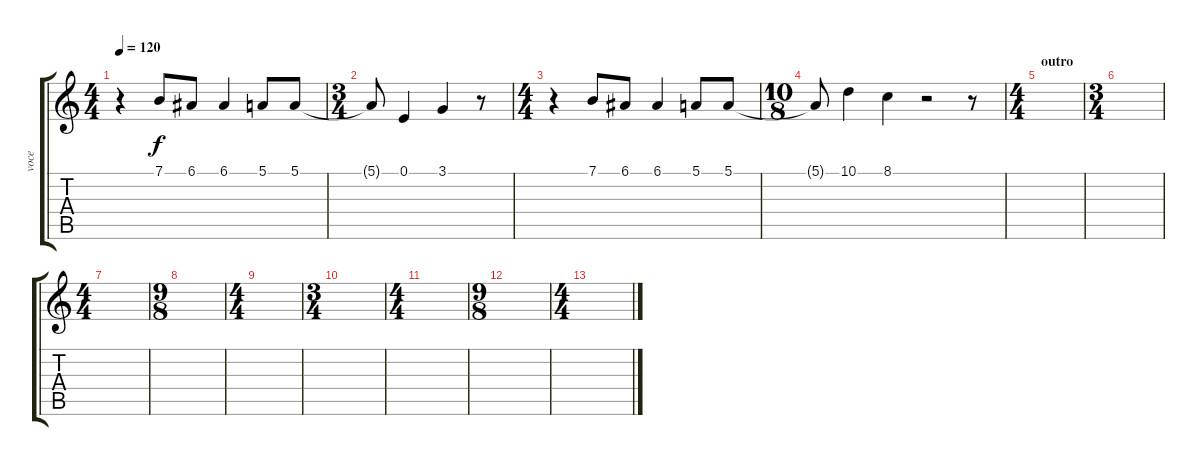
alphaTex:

\track ("voce" "voce") {instrument baritonesax}
\staff {score tabs}
\tuning (E4 B3 G3 D3 A2 E2) {hide}
\ts (4 4)
\tempo 120
\clef g2
\ks c
r.4{dy f} 7.1.8 6.1.8 6.1.4 5.1.8 5.1.8 |
\ts (3 4)
5.1{t}.8 0.1.4 3.1.4 r.8 |
\ts (4 4)
r.4 7.1.8 6.1.8 6.1.4 5.1.8 5.1.8 |
\ts (10 8)
5.1{t}.8 10.1.4 8.1.4 r.2 r.8 |
\ts (4 4)
\section ("" "outro")
|
\ts (3 4)
|
\ts (4 4)
|
\ts (9 8)
|
\ts (4 4)
|
\ts (3 4)
|
\ts (4 4)
|
\ts (9 8)
|
\ts (4 4)
